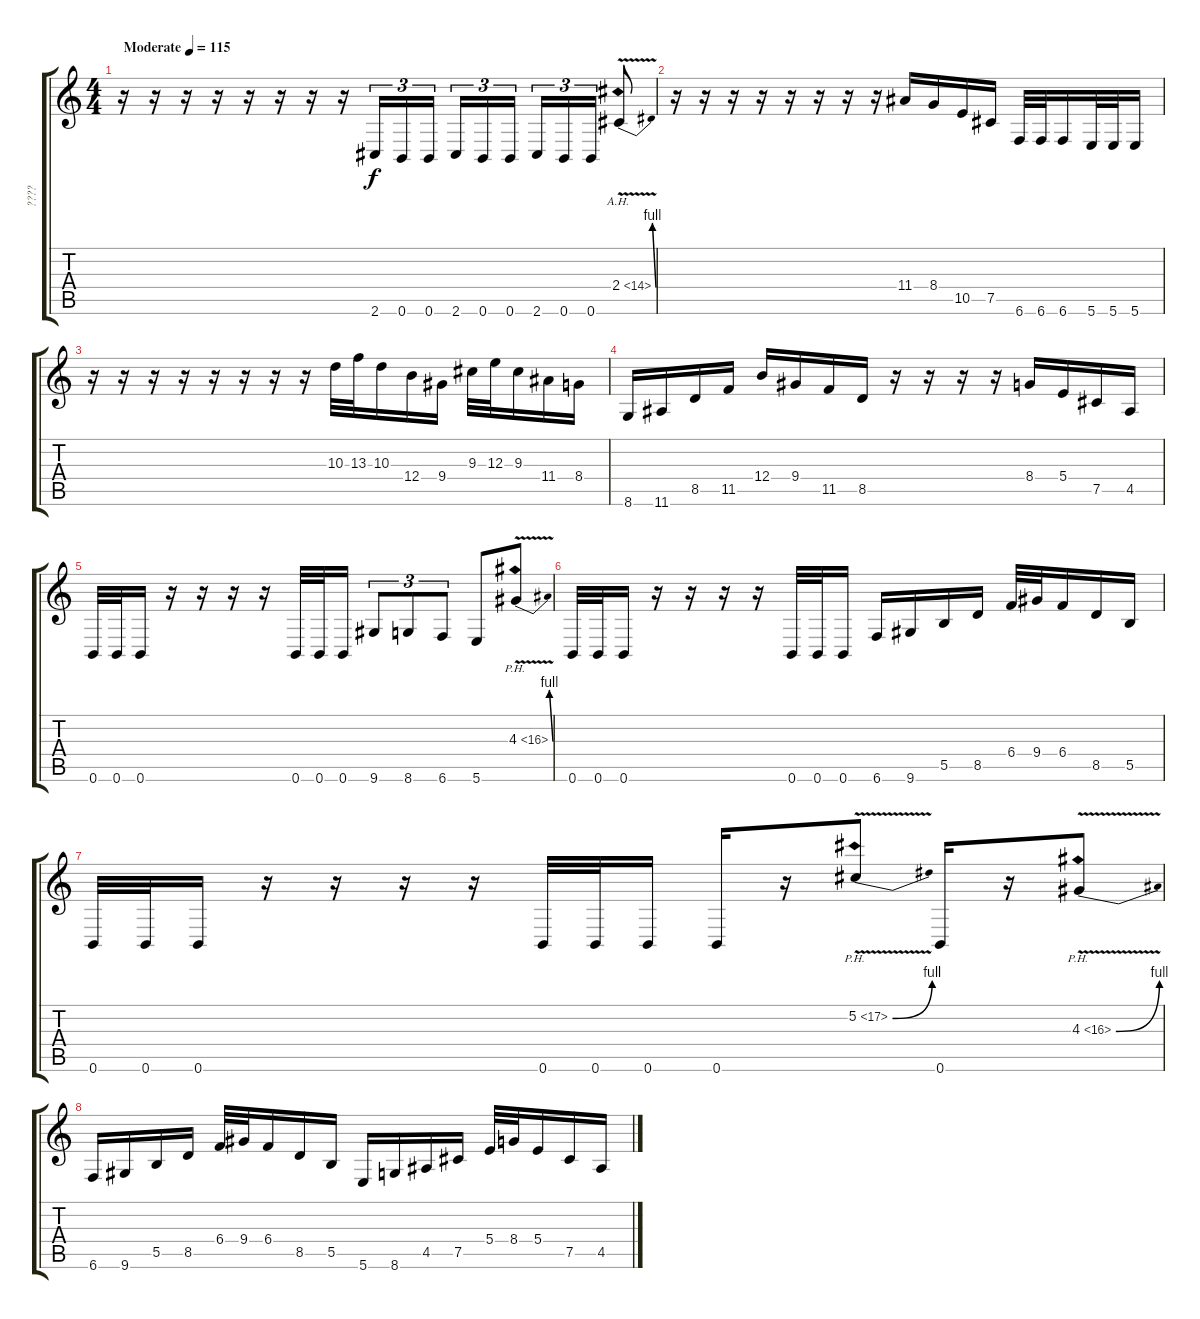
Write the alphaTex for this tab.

\track ("????" "????") {instrument distortionguitar}
\staff {score tabs}
\tuning (Db4 Ab3 E3 B2 Gb2 B1) {hide}
\ts (4 4)
\tempo (115 "Moderate")
\clef g2
\ks c
r.16{dy f instrument distortionguitar} r.16 r.16 r.16 r.16 r.16 r.16 r.16 2.6.16{tu (3 2)} 0.6.16{tu (3 2)} 0.6.16{tu (3 2) beam splitsecondary} 2.6.16{tu (3 2)} 0.6.16{tu (3 2)} 0.6.16{tu (3 2)} 2.6.16{tu (3 2)} 0.6.16{tu (3 2)} 0.6.16{tu (3 2)} 2.4{be (bend 0 0 60 4) ah 12 v}.8 |
r.16 r.16 r.16 r.16 r.16 r.16 r.16 r.16 11.4.16 8.4.16 10.5.16 7.5.16 6.6.32 6.6.32 6.6.16 5.6.32 5.6.32 5.6.16 |
r.16 r.16 r.16 r.16 r.16 r.16 r.16 r.16 10.3.32 13.3.32 10.3.16 12.4.16 9.4.16 9.3.32 12.3.32 9.3.16 11.4.16 8.4.16 |
8.6.16 11.6.16 8.5.16 11.5.16 12.4.16 9.4.16 11.5.16 8.5.16 r.16 r.16 r.16 r.16 8.4.16 5.4.16 7.5.16 4.5.16 |
0.6.32 0.6.32 0.6.16 r.16 r.16 r.16 r.16 0.6.32 0.6.32 0.6.16 9.6.8{tu (3 2)} 8.6.8{tu (3 2)} 6.6.8{tu (3 2)} 5.6.8 4.3{be (bend 0 0 60 4) ph 12 v}.8 |
0.6.32 0.6.32 0.6.16 r.16 r.16 r.16 r.16 0.6.32 0.6.32 0.6.16 6.6.16 9.6.16 5.5.16 8.5.16 6.4.32 9.4.32 6.4.16 8.5.16 5.5.16 |
0.6.32 0.6.32 0.6.16 r.16 r.16 r.16 r.16 0.6.32 0.6.32 0.6.16 0.6.16 r.16 5.2{be (bend 0 0 60 4) ph 12 v}.8 0.6.16 r.16 4.3{be (bend 0 0 60 4) ph 12 v}.8 |
6.6.16 9.6.16 5.5.16 8.5.16 6.4.32 9.4.32 6.4.16 8.5.16 5.5.16 5.6.16 8.6.16 4.5.16 7.5.16 5.4.32 8.4.32 5.4.16 7.5.16 4.5.16
